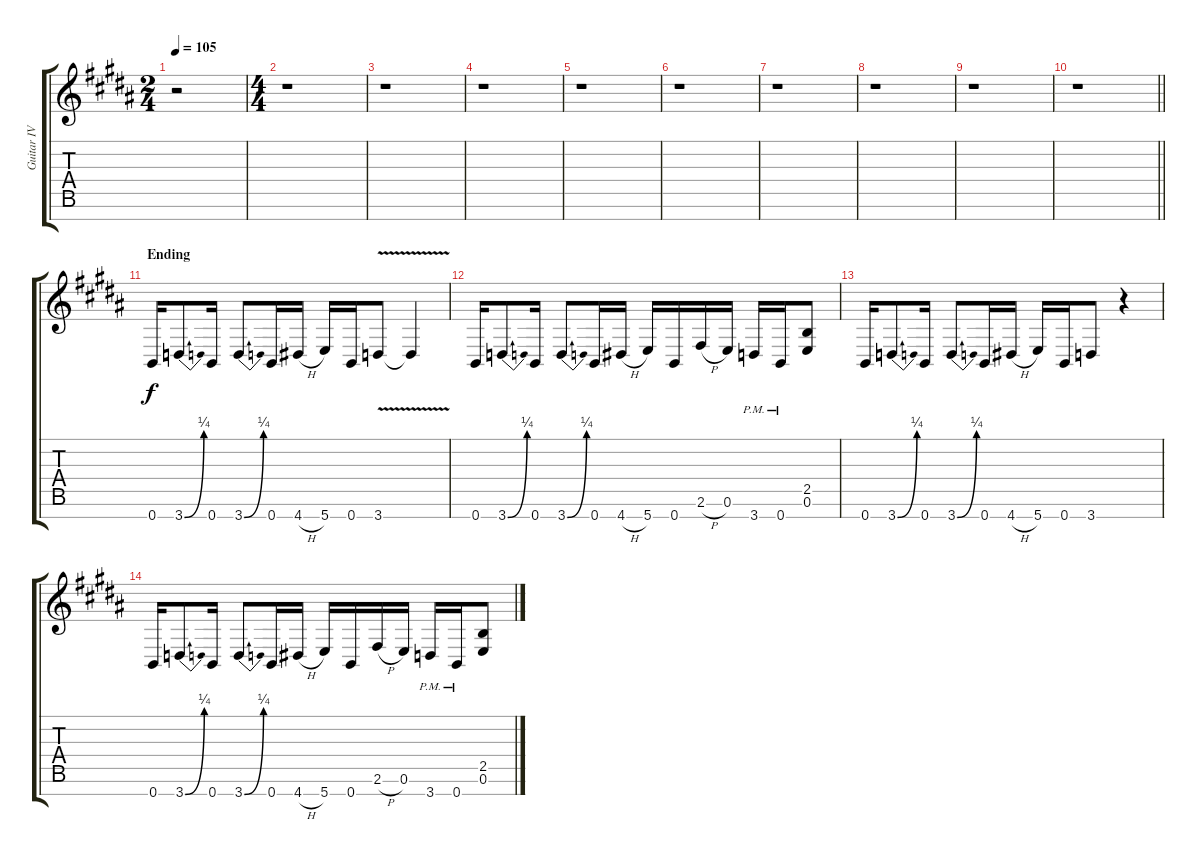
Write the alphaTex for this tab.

\track ("Guitar IV" "Guitar IV") {instrument distortionguitar}
\staff {score tabs}
\tuning (E4 B3 G3 D3 A2 E2 B1) {hide}
\ts (2 4)
\tempo 105
\clef g2
\ks g#minor
r.2{dy f} |
\ts (4 4)
r.1 |
r.1 |
r.1 |
r.1 |
r.1 |
r.1 |
r.1 |
r.1 |
\barLineRight lightlight
r.1 |
\section ("" "Ending")
0.7.16 3.7{be (bend 0 0 60 1)}.8 0.7.16 3.7{be (bend 0 0 60 1)}.8 0.7.16 4.7{h}.16 5.7.16 0.7.16 3.7{v}.8 3.7{t}.4 |
0.7.16 3.7{be (bend 0 0 60 1)}.8 0.7.16 3.7{be (bend 0 0 60 1)}.8 0.7.16 4.7{h}.16 5.7.16 0.7.16 2.6{h}.16 0.6.16 3.7{pm}.16 0.7{pm}.16 (2.5 0.6).8 |
0.7.16 3.7{be (bend 0 0 60 1)}.8 0.7.16 3.7{be (bend 0 0 60 1)}.8 0.7.16 4.7{h}.16 5.7.16 0.7.16 3.7.8 r.4 |
0.7.16 3.7{be (bend 0 0 60 1)}.8 0.7.16 3.7{be (bend 0 0 60 1)}.8 0.7.16 4.7{h}.16 5.7.16 0.7.16 2.6{h}.16 0.6.16 3.7{pm}.16 0.7{pm}.16 (2.5 0.6).8
